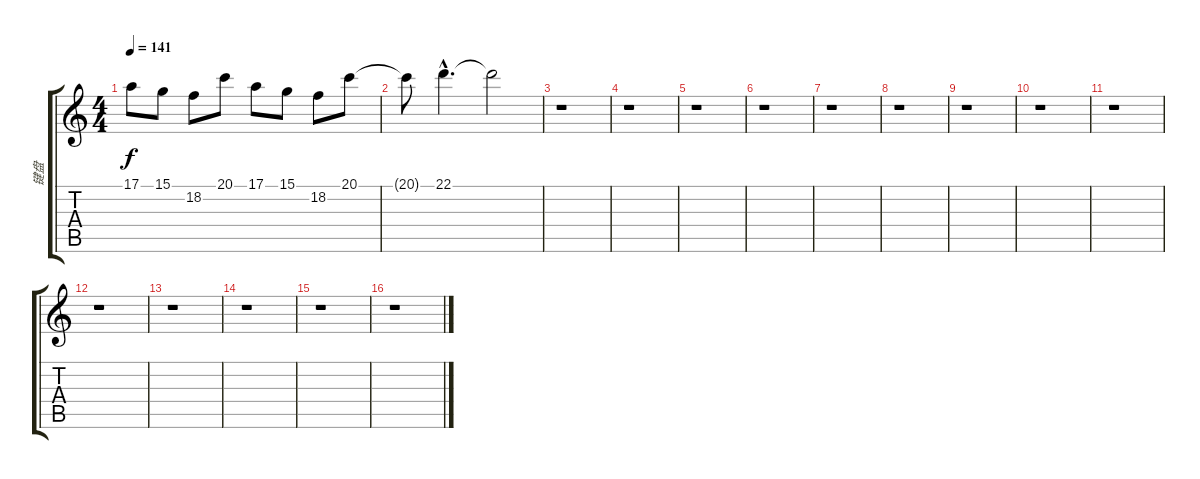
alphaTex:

\track ("键盘" "键盘") {instrument pad3polysynth}
\staff {score tabs}
\tuning (E4 B3 G3 D3 A2 E2) {hide}
\ts (4 4)
\tempo 141
\clef g2
\ks c
17.1.8{dy f} 15.1.8 18.2.8 20.1.8 17.1.8 15.1.8 18.2.8 20.1.8 |
20.1{t}.8 22.1{hac}.4{d} 22.1{t}.2 |
r.1 |
r.1 |
r.1 |
r.1 |
r.1 |
r.1 |
r.1 |
r.1 |
r.1 |
r.1 |
r.1 |
r.1 |
r.1 |
r.1
